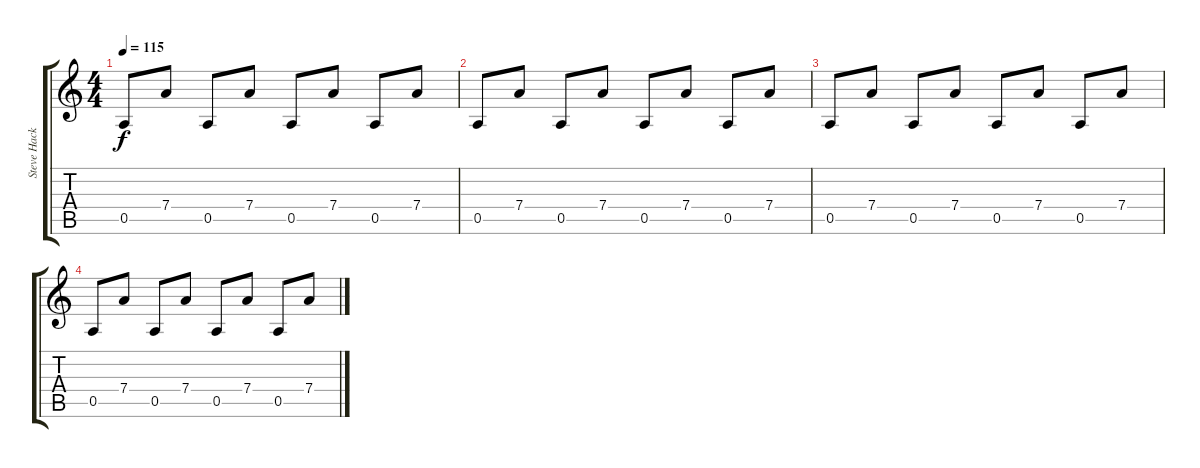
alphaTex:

\track ("Steve Hackett (electric guitar 3)" "Steve Hack") {instrument overdrivenguitar}
\staff {score tabs}
\tuning (E4 B3 G3 D3 A2 E2) {hide}
\ts (4 4)
\tempo 115
\clef g2
\ks c
0.5.8{dy f volume 8} 7.4.8 0.5.8 7.4.8 0.5.8{volume 7} 7.4.8 0.5.8 7.4.8 |
0.5.8{volume 6} 7.4.8 0.5.8 7.4.8 0.5.8{volume 5} 7.4.8 0.5.8 7.4.8 |
0.5.8{volume 4} 7.4.8 0.5.8 7.4.8 0.5.8{volume 3} 7.4.8 0.5.8 7.4.8 |
0.5.8{volume 2} 7.4.8 0.5.8 7.4.8 0.5.8{volume 0} 7.4.8 0.5.8 7.4.8
